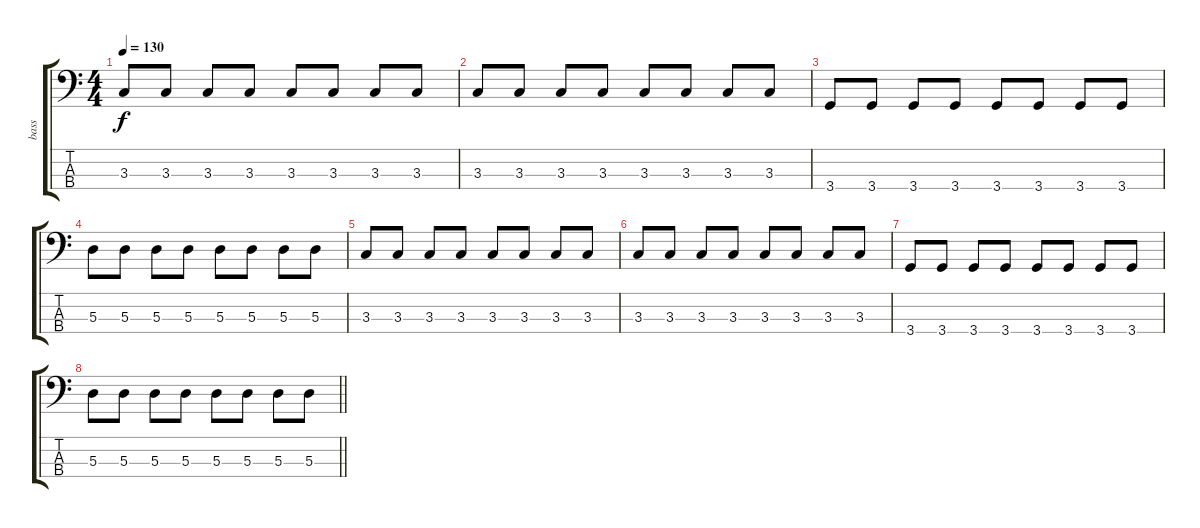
\track ("bass " "bass ") {instrument electricbassfinger}
\staff {score tabs}
\tuning (G2 D2 A1 E1) {hide}
\ts (4 4)
\tempo 130
\clef f4
\ks c
3.3.8{dy f} 3.3.8 3.3.8 3.3.8 3.3.8 3.3.8 3.3.8 3.3.8 |
3.3.8 3.3.8 3.3.8 3.3.8 3.3.8 3.3.8 3.3.8 3.3.8 |
3.4.8 3.4.8 3.4.8 3.4.8 3.4.8 3.4.8 3.4.8 3.4.8 |
5.3.8 5.3.8 5.3.8 5.3.8 5.3.8 5.3.8 5.3.8 5.3.8 |
3.3.8 3.3.8 3.3.8 3.3.8 3.3.8 3.3.8 3.3.8 3.3.8 |
3.3.8 3.3.8 3.3.8 3.3.8 3.3.8 3.3.8 3.3.8 3.3.8 |
3.4.8 3.4.8 3.4.8 3.4.8 3.4.8 3.4.8 3.4.8 3.4.8 |
\barLineRight lightlight
5.3.8 5.3.8 5.3.8 5.3.8 5.3.8 5.3.8 5.3.8 5.3.8
